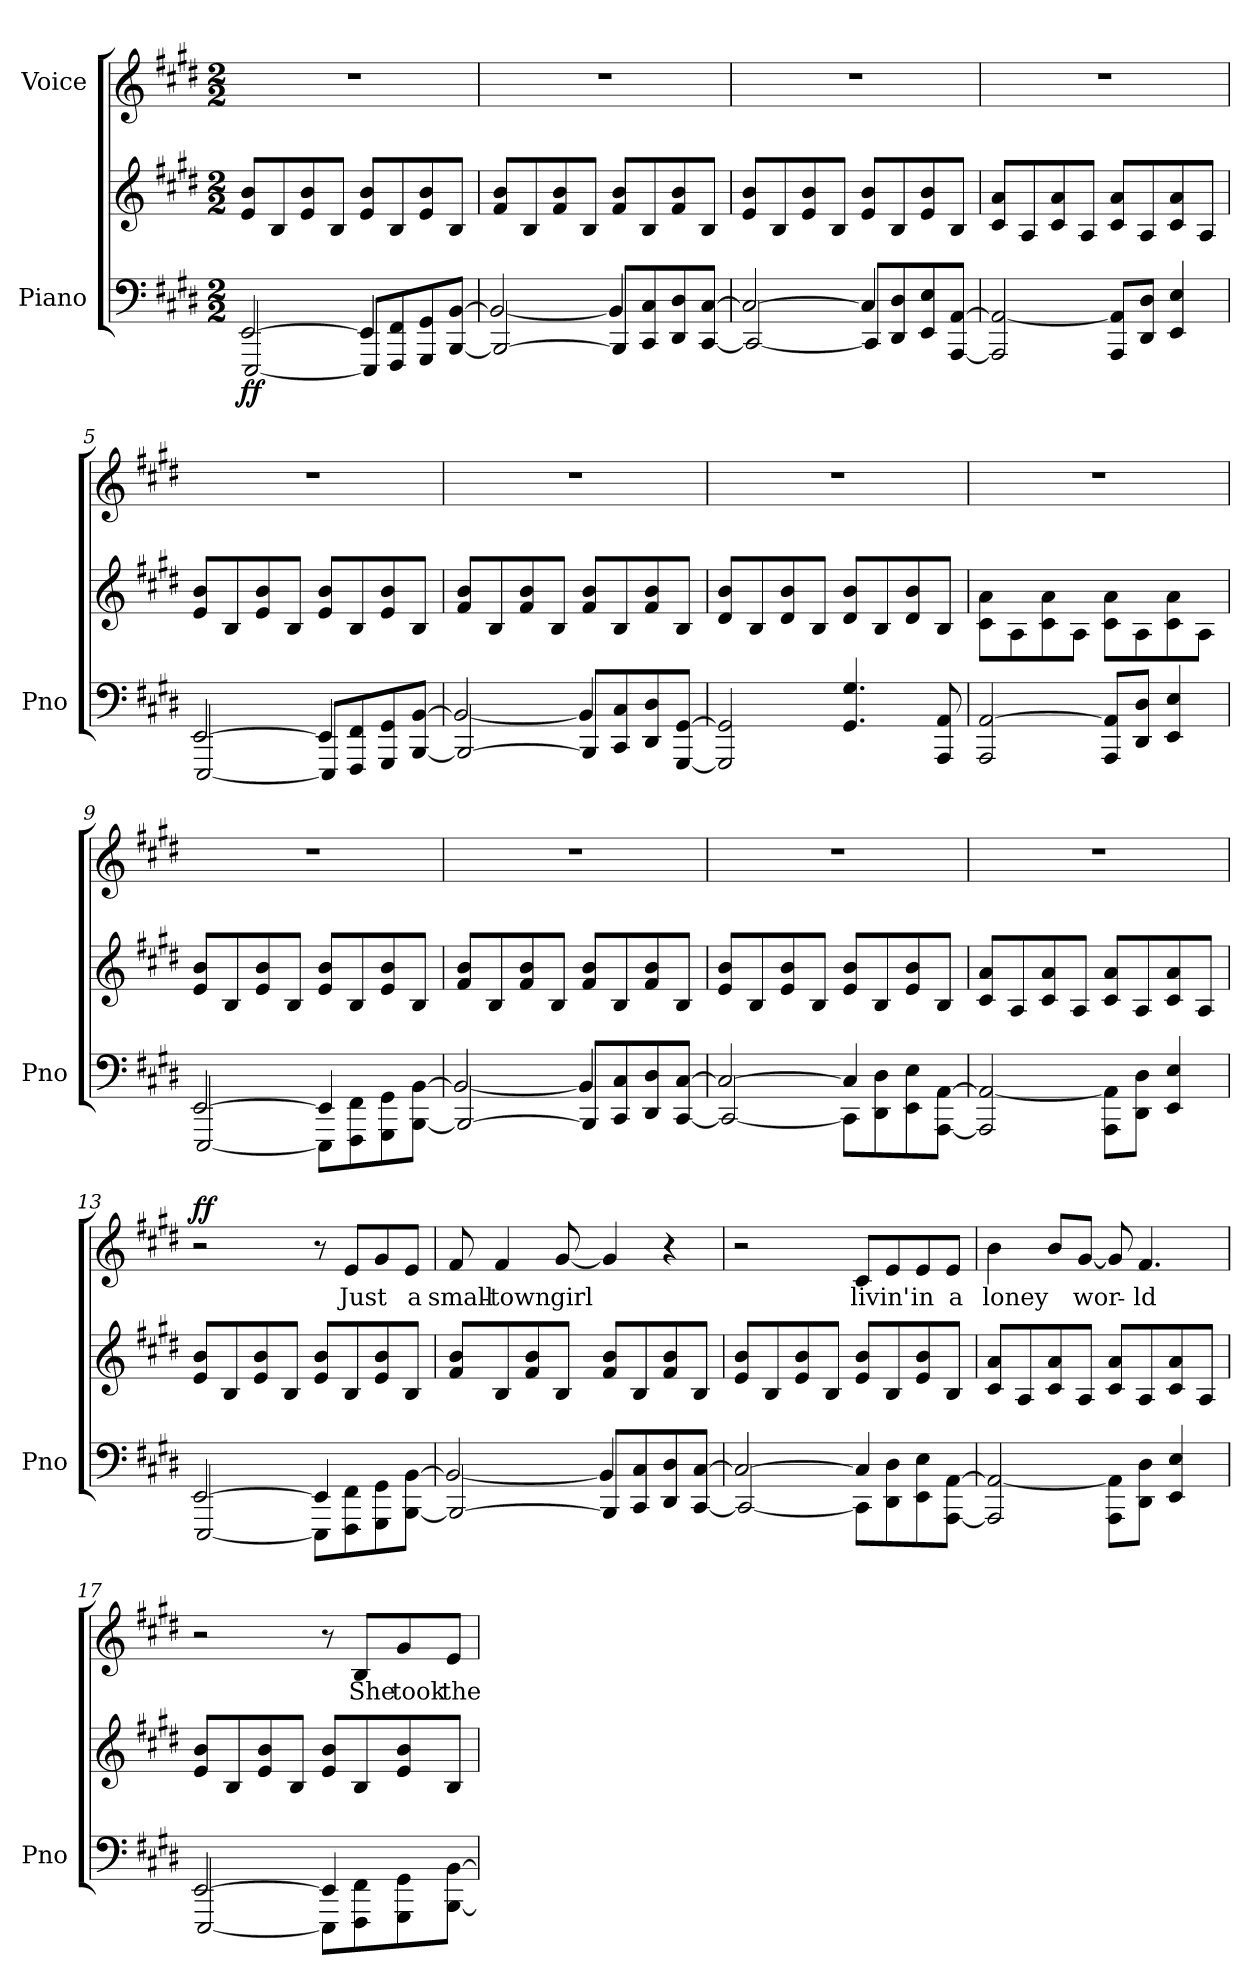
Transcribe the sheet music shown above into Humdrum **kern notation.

**kern	**kern	**dynam	**kern	**text	**dynam
*part2	*part2	*part2	*part1	*part1	*part1
*staff3	*staff2	*staff2/3	*staff1	*staff1	*staff1
*I"Piano	*	*	*I"Voice	*	*
*I'Pno	*	*	*	*	*
*clefF4	*clefG2	*	*clefG2	*	*
*k[f#c#g#d#]	*k[f#c#g#d#]	*	*k[f#c#g#d#]	*	*
*M2/2	*M2/2	*	*M2/2	*	*
=1	=1	=1	=1	=1	=1
*^	*	*	*	*	*
!	!	!	!LO:DY:b=2	!	!	!
!	!	!	!LO:DY:n=1:b	!	!	!
[2EE/	[2EEE/	8e/ 8b/L	f f	1r	.	.
.	.	8B/	.	.	.	.
.	.	8e/ 8b/	.	.	.	.
.	.	8B/J	.	.	.	.
4EE/]	8EEE/L]	8e/ 8b/L	.	.	.	.
.	8FFF#/ 8FF#/	8B/	.	.	.	.
4ryy	8GGG#/ 8GG#/	8e/ 8b/	.	.	.	.
.	[8BBB/ [8BB/J	8B/J	.	.	.	.
=2	=2	=2	=2	=2	=2	=2
2BBB/_	2BB/_	8f#/ 8b/L	.	1r	.	.
.	.	8B/	.	.	.	.
.	.	8f#/ 8b/	.	.	.	.
.	.	8B/J	.	.	.	.
8BBB/L]	4BB/]	8f#/ 8b/L	.	.	.	.
8CC#/ 8C#/	.	8B/	.	.	.	.
8DD#/ 8D#/	4ryy	8f#/ 8b/	.	.	.	.
[8CC#/ [8C#/J	.	8B/J	.	.	.	.
=3	=3	=3	=3	=3	=3	=3
2C#/_	2CC#/_	8e/ 8b/L	.	1r	.	.
.	.	8B/	.	.	.	.
.	.	8e/ 8b/	.	.	.	.
.	.	8B/J	.	.	.	.
4C#/]	8CC#/L]	8e/ 8b/L	.	.	.	.
.	8DD#/ 8D#/	8B/	.	.	.	.
4ryy	8EE/ 8E/	8e/ 8b/	.	.	.	.
.	[8AAA/ [8AA/J	8B/J	.	.	.	.
=4	=4	=4	=4	=4	=4	=4
1ryy	2AAA/] 2AA/_	8c#/ 8a/L	.	1r	.	.
.	.	8A/	.	.	.	.
.	.	8c#/ 8a/	.	.	.	.
.	.	8A/J	.	.	.	.
.	8AAA/ 8AA/]L	8c#/ 8a/L	.	.	.	.
.	8DD#/ 8D#/J	8A/	.	.	.	.
.	4EE/ 4E/	8c#/ 8a/	.	.	.	.
.	.	8A/J	.	.	.	.
!!LO:LB:g=z
=5	=5	=5	=5	=5	=5	=5
[2EE/	[2EEE/	8e/ 8b/L	.	1r	.	.
.	.	8B/	.	.	.	.
.	.	8e/ 8b/	.	.	.	.
.	.	8B/J	.	.	.	.
4EE/]	8EEE/L]	8e/ 8b/L	.	.	.	.
.	8FFF#/ 8FF#/	8B/	.	.	.	.
4ryy	8GGG#/ 8GG#/	8e/ 8b/	.	.	.	.
.	[8BBB/ [8BB/J	8B/J	.	.	.	.
=6	=6	=6	=6	=6	=6	=6
2BBB/_	2BB/_	8f#/ 8b/L	.	1r	.	.
.	.	8B/	.	.	.	.
.	.	8f#/ 8b/	.	.	.	.
.	.	8B/J	.	.	.	.
8BBB/L]	4BB/]	8f#/ 8b/L	.	.	.	.
8CC#/ 8C#/	.	8B/	.	.	.	.
8DD#/ 8D#/	4ryy	8f#/ 8b/	.	.	.	.
[8GGG#/ [8GG#/J	.	8B/J	.	.	.	.
*v	*v	*	*	*	*	*
=7	=7	=7	=7	=7	=7
2GGG#/] 2GG#/]	8d#/ 8b/L	.	1r	.	.
.	8B/	.	.	.	.
.	8d#/ 8b/	.	.	.	.
.	8B/J	.	.	.	.
4.GG#/ 4.G#/	8d#/ 8b/L	.	.	.	.
.	8B/	.	.	.	.
.	8d#/ 8b/	.	.	.	.
8AAA/ 8AA/	8B/J	.	.	.	.
=8	=8	=8	=8	=8	=8
2AAA/ [2AA/	8c#\ 8a\L	.	1r	.	.
.	8A\	.	.	.	.
.	8c#\ 8a\	.	.	.	.
.	8A\J	.	.	.	.
8AAA/ 8AA/]L	8c#\ 8a\L	.	.	.	.
8DD#/ 8D#/J	8A\	.	.	.	.
4EE/ 4E/	8c#\ 8a\	.	.	.	.
.	8A\J	.	.	.	.
!!LO:LB:g=z
=9	=9	=9	=9	=9	=9
*^	*	*	*	*	*
[2EE/	[2EEE/	8e/ 8b/L	.	1r	.	.
.	.	8B/	.	.	.	.
.	.	8e/ 8b/	.	.	.	.
.	.	8B/J	.	.	.	.
4EE/]	8EEE\L]	8e/ 8b/L	.	.	.	.
.	8FFF#\ 8FF#\	8B/	.	.	.	.
4ryy	8GGG#\ 8GG#\	8e/ 8b/	.	.	.	.
.	[8BBB\ [8BB\J	8B/J	.	.	.	.
=10	=10	=10	=10	=10	=10	=10
2BBB/_	2BB/_	8f#/ 8b/L	.	1r	.	.
.	.	8B/	.	.	.	.
.	.	8f#/ 8b/	.	.	.	.
.	.	8B/J	.	.	.	.
8BBB/L]	4BB/]	8f#/ 8b/L	.	.	.	.
8CC#/ 8C#/	.	8B/	.	.	.	.
8DD#/ 8D#/	4ryy	8f#/ 8b/	.	.	.	.
[8CC#/ [8C#/J	.	8B/J	.	.	.	.
=11	=11	=11	=11	=11	=11	=11
2C#/_	2CC#/_	8e/ 8b/L	.	1r	.	.
.	.	8B/	.	.	.	.
.	.	8e/ 8b/	.	.	.	.
.	.	8B/J	.	.	.	.
4C#/]	8CC#\L]	8e/ 8b/L	.	.	.	.
.	8DD#\ 8D#\	8B/	.	.	.	.
4ryy	8EE\ 8E\	8e/ 8b/	.	.	.	.
.	[8AAA\ [8AA\J	8B/J	.	.	.	.
=12	=12	=12	=12	=12	=12	=12
1ryy	2AAA/] 2AA/_	8c#/ 8a/L	.	1r	.	.
.	.	8A/	.	.	.	.
.	.	8c#/ 8a/	.	.	.	.
.	.	8A/J	.	.	.	.
.	8AAA\ 8AA\]L	8c#/ 8a/L	.	.	.	.
.	8DD#\ 8D#\J	8A/	.	.	.	.
.	4EE/ 4E/	8c#/ 8a/	.	.	.	.
.	.	8A/J	.	.	.	.
!!LO:PB:g=z
=13	=13	=13	=13	=13	=13	=13
!	!	!	!LO:DY:b=2	!	!	!
!	!	!	!LO:DY:n=1:b	!	!	!LO:DY:b
[2EE/	[2EEE/	8e/ 8b/L	mf mf	2r	.	ff
.	.	8B/	.	.	.	.
.	.	8e/ 8b/	.	.	.	.
.	.	8B/J	.	.	.	.
4EE/]	8EEE\L]	8e/ 8b/L	.	8r	.	.
!	!	!	!	!	!LO:LY:b	!
.	8FFF#\ 8FF#\	8B/	.	8e/L	Just	.
4ryy	8GGG#\ 8GG#\	8e/ 8b/	.	8g#/	.	.
!	!	!	!	!	!LO:LY:b	!
.	[8BBB\ [8BB\J	8B/J	.	8e/J	a	.
=14	=14	=14	=14	=14	=14	=14
!	!	!	!	!	!LO:LY:b	!
2BBB/_	2BB/_	8f#/ 8b/L	.	8f#/	small-	.
!	!	!	!	!	!LO:LY:b	!
.	.	8B/	.	4f#/	-town	.
.	.	8f#/ 8b/	.	.	.	.
!	!	!	!	!	!LO:LY:b	!
.	.	8B/J	.	[8g#/	girl	.
8BBB/L]	4BB/]	8f#/ 8b/L	.	4g#/]	.	.
8CC#/ 8C#/	.	8B/	.	.	.	.
8DD#/ 8D#/	4ryy	8f#/ 8b/	.	4r	.	.
[8CC#/ [8C#/J	.	8B/J	.	.	.	.
=15	=15	=15	=15	=15	=15	=15
2C#/_	2CC#/_	8e/ 8b/L	.	2r	.	.
.	.	8B/	.	.	.	.
.	.	8e/ 8b/	.	.	.	.
.	.	8B/J	.	.	.	.
!	!	!	!	!	!LO:LY:b	!
4C#/]	8CC#\L]	8e/ 8b/L	.	8c#/L	livin'	.
.	8DD#\ 8D#\	8B/	.	8e/	.	.
!	!	!	!	!	!LO:LY:b	!
4ryy	8EE\ 8E\	8e/ 8b/	.	8e/	in	.
!	!	!	!	!	!LO:LY:b	!
.	[8AAA\ [8AA\J	8B/J	.	8e/J	a	.
=16	=16	=16	=16	=16	=16	=16
!	!	!	!	!	!LO:LY:b	!
1ryy	2AAA/] 2AA/_	8c#/ 8a/L	.	4b\	loney	.
.	.	8A/	.	.	.	.
.	.	8c#/ 8a/	.	8b/L	.	.
!	!	!	!	!	!LO:LY:b	!
.	.	8A/J	.	[8g#/J	wor-	.
.	8AAA\ 8AA\]L	8c#/ 8a/L	.	8g#/]	.	.
!	!	!	!	!	!LO:LY:b	!
.	8DD#\ 8D#\J	8A/	.	4.f#/	-ld	.
.	4EE/ 4E/	8c#/ 8a/	.	.	.	.
.	.	8A/J	.	.	.	.
!!LO:LB:g=z
=17	=17	=17	=17	=17	=17	=17
[2EE/	[2EEE/	8e/ 8b/L	.	2r	.	.
.	.	8B/	.	.	.	.
.	.	8e/ 8b/	.	.	.	.
.	.	8B/J	.	.	.	.
4EE/]	8EEE\L]	8e/ 8b/L	.	8r	.	.
!	!	!	!	!	!LO:LY:b	!
.	8FFF#\ 8FF#\	8B/	.	8B/L	She	.
!	!	!	!	!	!LO:LY:b	!
4ryy	8GGG#\ 8GG#\	8e/ 8b/	.	8g#/	took	.
!	!	!	!	!	!LO:LY:b	!
.	[8BBB\ [8BB\J	8B/J	.	8e/J	the	.
*v	*v	*	*	*	*	*
=	=	=	=	=	=
*-	*-	*-	*-	*-	*-
